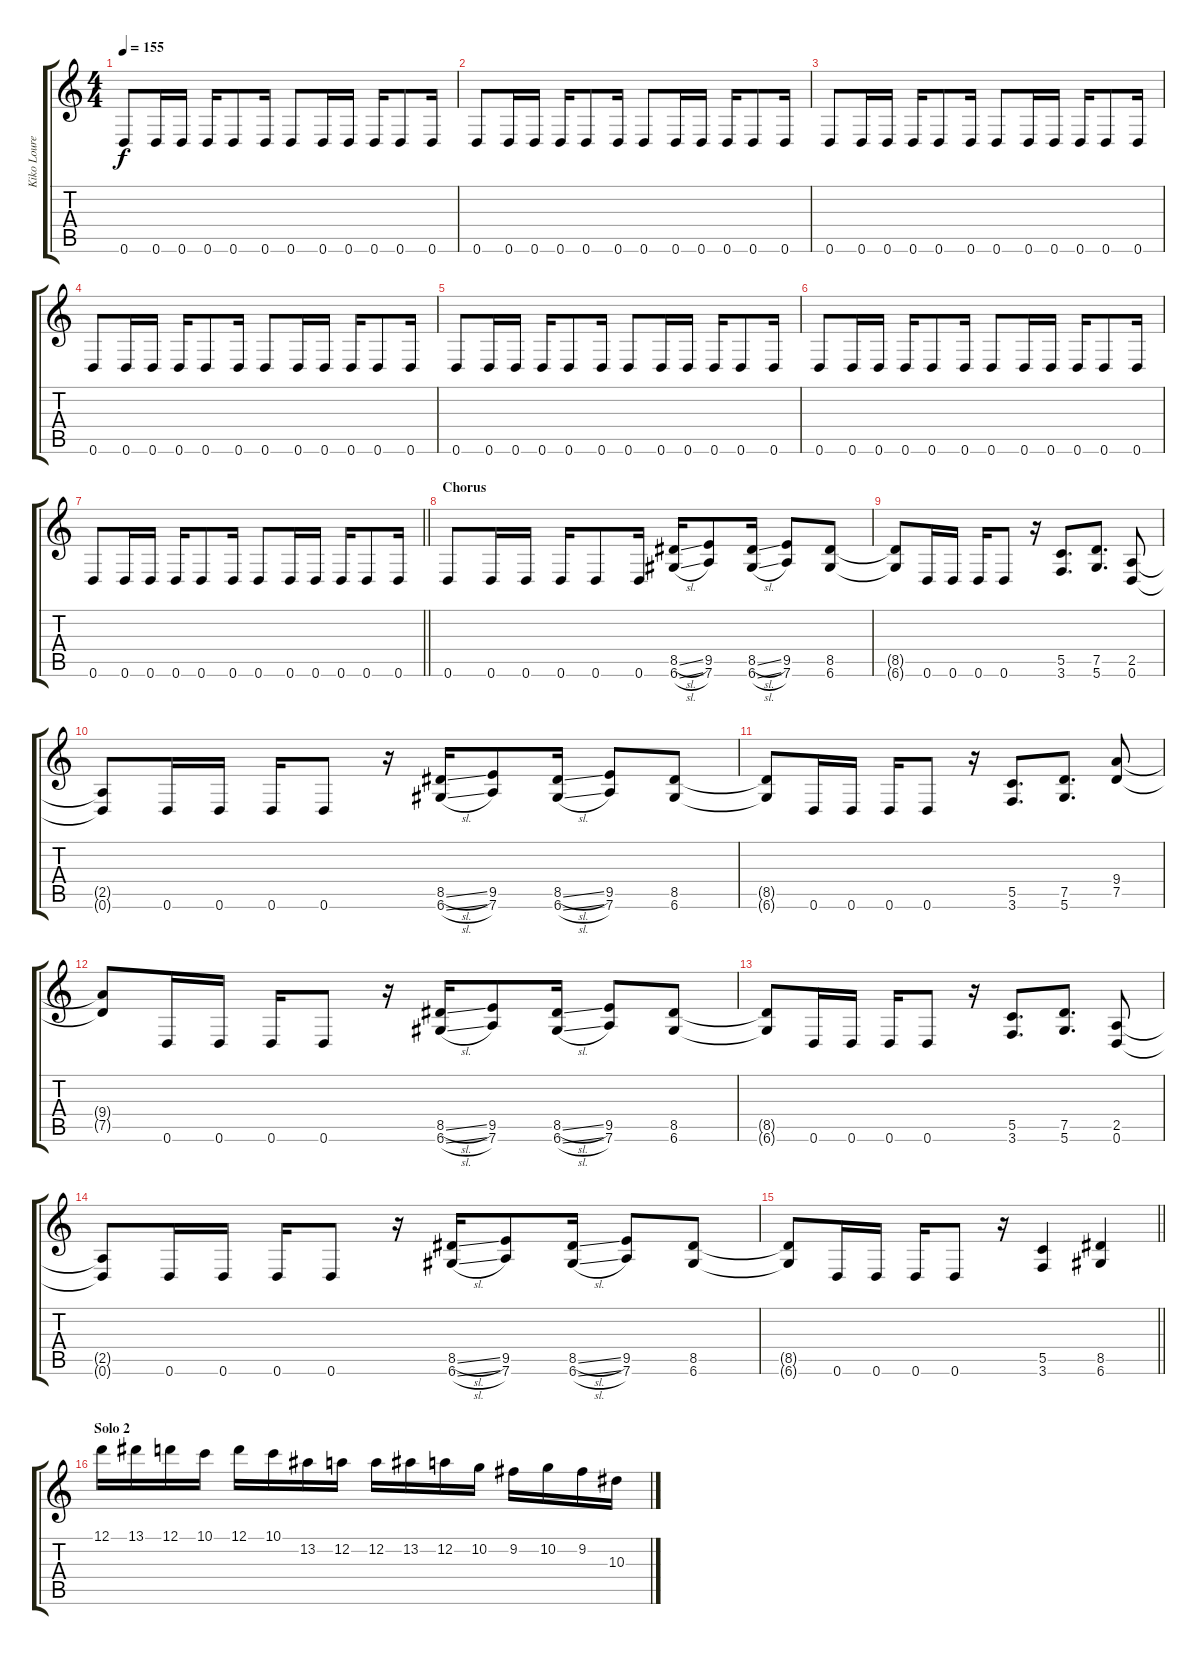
\track ("Kiko Loureiro" "Kiko Loure") {instrument distortionguitar}
\staff {score tabs}
\tuning (D4 A3 F3 C3 G2 D2) {hide}
\ts (4 4)
\tempo 155
\clef g2
\ks c
0.6.8{dy f} 0.6.16 0.6.16 0.6.16 0.6.8 0.6.16 0.6.8 0.6.16 0.6.16 0.6.16 0.6.8 0.6.16 |
0.6.8 0.6.16 0.6.16 0.6.16 0.6.8 0.6.16 0.6.8 0.6.16 0.6.16 0.6.16 0.6.8 0.6.16 |
0.6.8 0.6.16 0.6.16 0.6.16 0.6.8 0.6.16 0.6.8 0.6.16 0.6.16 0.6.16 0.6.8 0.6.16 |
0.6.8 0.6.16 0.6.16 0.6.16 0.6.8 0.6.16 0.6.8 0.6.16 0.6.16 0.6.16 0.6.8 0.6.16 |
0.6.8 0.6.16 0.6.16 0.6.16 0.6.8 0.6.16 0.6.8 0.6.16 0.6.16 0.6.16 0.6.8 0.6.16 |
0.6.8 0.6.16 0.6.16 0.6.16 0.6.8 0.6.16 0.6.8 0.6.16 0.6.16 0.6.16 0.6.8 0.6.16 |
\barLineRight lightlight
0.6.8 0.6.16 0.6.16 0.6.16 0.6.8 0.6.16 0.6.8 0.6.16 0.6.16 0.6.16 0.6.8 0.6.16 |
\section ("" "Chorus")
0.6.8 0.6.16 0.6.16 0.6.16 0.6.8 0.6.16 (8.5{sl} 6.6{sl}).16 (9.5 7.6).8 (8.5{sl} 6.6{sl}).16 (9.5 7.6).8 (8.5 6.6).8 |
(8.5{t} 6.6{t}).8 0.6.16 0.6.16 0.6.16 0.6.8 r.16 (5.5 3.6).8{d} (7.5 5.6).8{d} (2.5 0.6).8 |
(2.5{t} 0.6{t}).8 0.6.16 0.6.16 0.6.16 0.6.8 r.16 (8.5{sl} 6.6{sl}).16 (9.5 7.6).8 (8.5{sl} 6.6{sl}).16 (9.5 7.6).8 (8.5 6.6).8 |
(8.5{t} 6.6{t}).8 0.6.16 0.6.16 0.6.16 0.6.8 r.16 (5.5 3.6).8{d} (7.5 5.6).8{d} (9.4 7.5).8 |
(9.4{t} 7.5{t}).8 0.6.16 0.6.16 0.6.16 0.6.8 r.16 (8.5{sl} 6.6{sl}).16 (9.5 7.6).8 (8.5{sl} 6.6{sl}).16 (9.5 7.6).8 (8.5 6.6).8 |
(8.5{t} 6.6{t}).8 0.6.16 0.6.16 0.6.16 0.6.8 r.16 (5.5 3.6).8{d} (7.5 5.6).8{d} (2.5 0.6).8 |
(2.5{t} 0.6{t}).8 0.6.16 0.6.16 0.6.16 0.6.8 r.16 (8.5{sl} 6.6{sl}).16 (9.5 7.6).8 (8.5{sl} 6.6{sl}).16 (9.5 7.6).8 (8.5 6.6).8 |
\barLineRight lightlight
(8.5{t} 6.6{t}).8 0.6.16 0.6.16 0.6.16 0.6.8 r.16 (5.5 3.6).4 (8.5 6.6).4 |
\section ("" "Solo 2")
12.1.16 13.1.16 12.1.16 10.1.16 12.1.16 10.1.16 13.2.16 12.2.16 12.2.16 13.2.16 12.2.16 10.2.16 9.2.16 10.2.16 9.2.16 10.3.16
